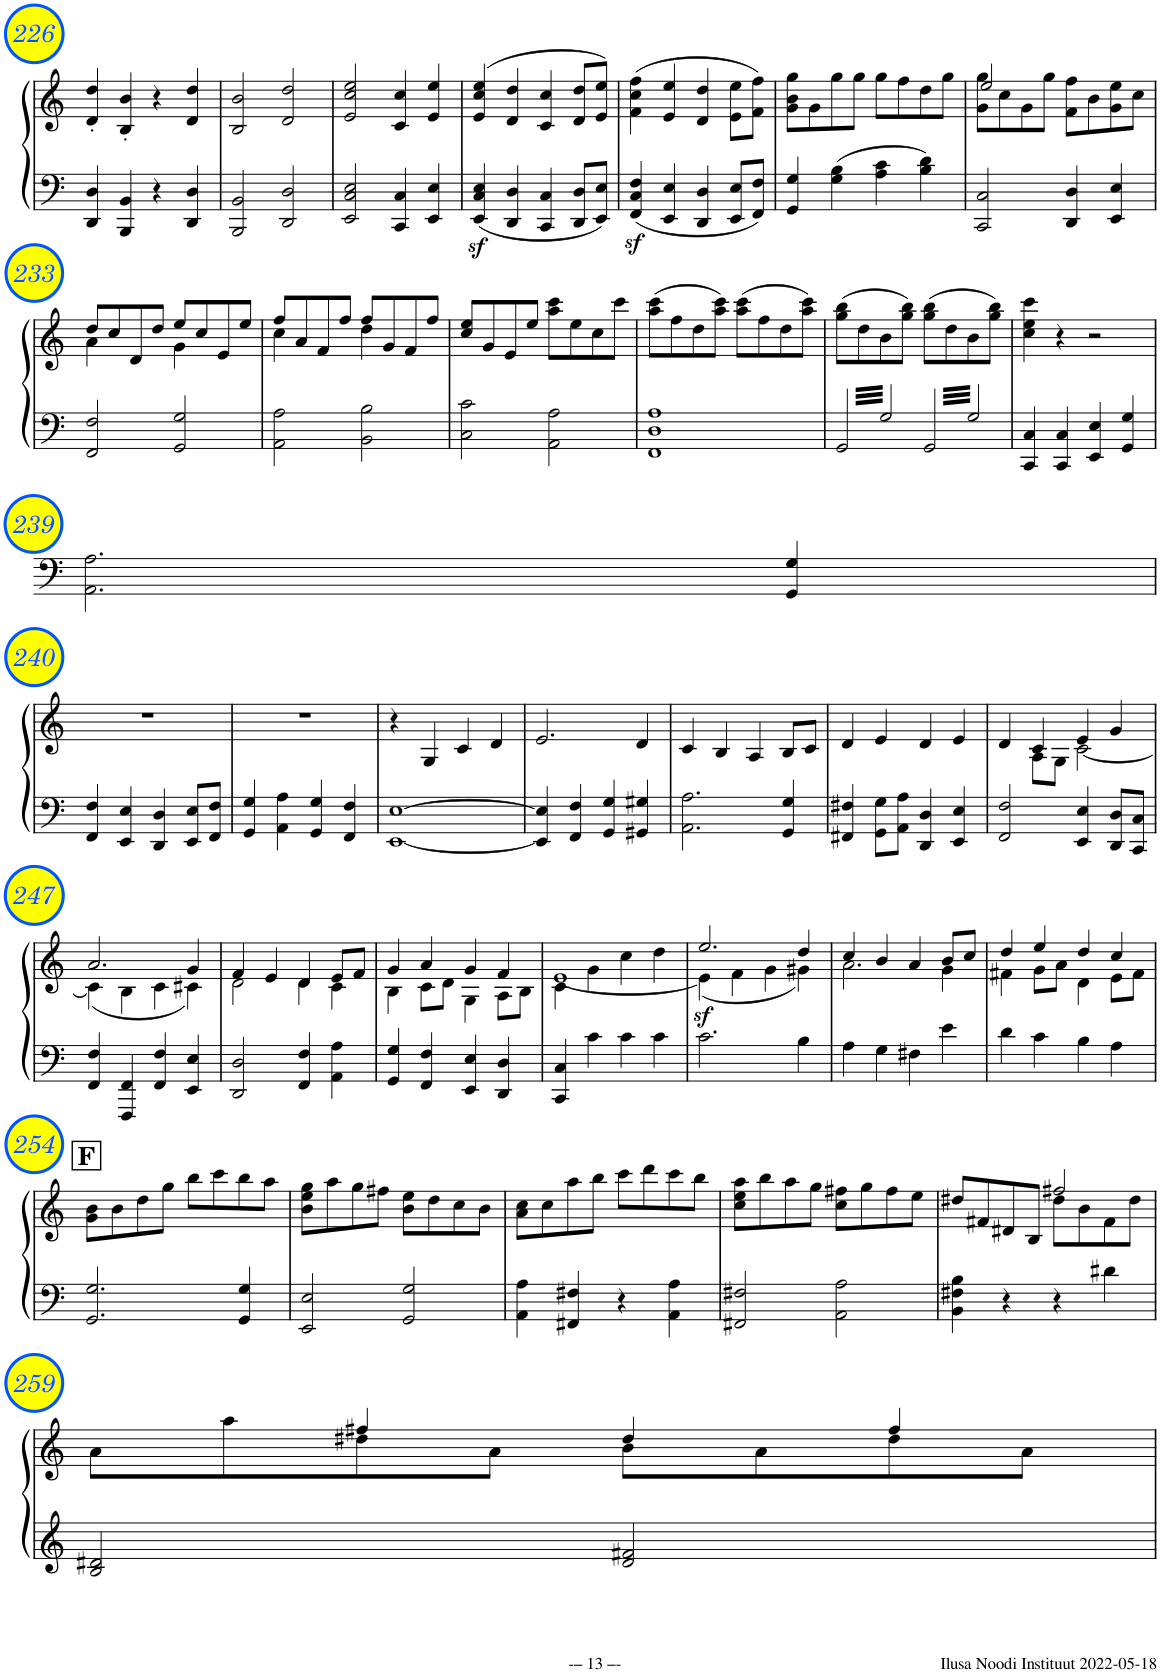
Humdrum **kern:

**kern	**kern	**dynam	**kern	**kern
*part3	*part3	*part3	*part2	*part1
*staff4	*staff3	*staff3/4	*staff2	*staff1
*I"Piano	*	*	*I"Flute	*I"Flute
*I'Pno	*	*	*	*
!!LO:PB:g=z
*clefF4	*clefG2	*	*clefG2	*clefG2
*k[]	*k[]	*	*k[]	*k[]
*M4/4	*M4/4	*	*M4/4	*M4/4
*met(c)	*met(c)	*	*met(c)	*met(c)
=226	=226	=226	=226	=226
4DD/ 4D/	4d/' 4dd/'	.	4ddd'	4ddd'
4BBB/ 4BB/	4B/' 4b/'	.	4bb'	4bb'
4r	4r	.	4r	4r
4DD/ 4D/	4d/ 4dd/	.	4ddd	4ddd
=227	=227	=227	=227	=227
2BBB/ 2BB/	2B/ 2b/	.	2bb	2bb
2DD/ 2D/	2d/ 2dd/	.	2ddd	2ddd
=228	=228	=228	=228	=228
2EE/ 2C/ 2E/	2e/ 2cc/ 2ee/	.	2eee	2eee
4CC/ 4C/	4c/ 4cc/	.	4ccc	4ccc
4EE/ 4E/	4e/ 4ee/	.	4eee	4eee
=229	=229	=229	=229	=229
4EE/z< 4C/z< 4E/z<	(>4e/ 4cc/ 4ee/	.	(4eeez<	(4eeez<
4DD/ 4D/	4d/ 4dd/	.	4ddd	4ddd
4CC/ 4C/	4c/ 4cc/	.	4ccc	4ccc
8DD/ 8D/L	8d/ 8dd/L	.	8ddd\L	8ddd\L
8EE/ 8E/J	8e/ 8ee/J)	.	8eee\J)	8eee\J)
=230	=230	=230	=230	=230
4FF/z< 4C/z< 4F/z<	(4f\ 4cc\ 4ff\	.	(4fffz<	(4fffz<
4EE/ 4E/	4e/ 4ee/	.	4eee	4eee
4DD/ 4D/	4d/ 4dd/	.	4ddd	4ddd
8EE/ 8E/L	8e\ 8ee\L	.	8eee\L	8eee\L
8FF/ 8F/J	8f\ 8ff\J)	.	8fff\J)	8fff\J)
=231	=231	=231	=231	=231
4GG/ 4G/	8g\ 8b\ 8gg\L	.	2r	[1ggg
.	8g\	.	.	.
4G\ 4B\	8gg\	.	.	.
.	8gg\J	.	.	.
4A\ 4c\	8gg\L	.	2gg	.
.	8ff\	.	.	.
4B\ 4d\	8dd\	.	.	.
.	8gg\J	.	.	.
=232	=232	=232	=232	=232
*	*^	*	*	*
2CC/ 2C/	8g\ 8gg\L	2ee/	.	2eee	2ggg]
.	8cc\	.	.	.	.
.	8g\	.	.	.	.
.	8gg\J	.	.	.	.
4DD/ 4D/	8f\ 8ff\L	2ryy	.	4ddd	4fff
.	8b\	.	.	.	.
4EE/ 4E/	8g\ 8ee\	.	.	4ccc	4eee
.	8cc\J	.	.	.	.
!!LO:LB:g=z
=233	=233	=233	=233	=233	=233
2FF/ 2F/	8dd/L	4a\	.	2ccc	2ddd
.	8cc/	.	.	.	.
.	8d/	4ryy	.	.	.
.	8dd/J	.	.	.	.
2GG/ 2G/	8ee/L	4g\	.	2ccc	2eee
.	8cc/	.	.	.	.
.	8e/	4ryy	.	.	.
.	8ee/J	.	.	.	.
=234	=234	=234	=234	=234	=234
2AA\ 2A\	8ff/L	4cc\	.	2ccc	1fff
.	8a/	.	.	.	.
.	8f/	4ryy	.	.	.
.	8ff/J	.	.	.	.
2BB\ 2B\	8ff/L	4dd\	.	2ddd	.
.	8g/	.	.	.	.
.	8f/	4ryy	.	.	.
.	8ff/J	.	.	.	.
*	*v	*v	*	*	*
=235	=235	=235	=235	=235
2C\ 2c\	8cc/ 8ee/L	.	4ccc	4eee
.	8g/	.	.	.
.	8e/	.	4r	4r
.	8ee/J	.	.	.
2AA\ 2A\	8aa\ 8ccc\L	.	4ccc	4eee
.	8ee\	.	.	.
.	8cc\	.	4ccc	4eee
.	8ccc\J	.	.	.
=236	=236	=236	=236	=236
1FF 1D 1A	(8aa\ 8ccc\L	.	1ccc	[1ddd
.	8ff\	.	.	.
.	8dd\	.	.	.
.	8aa\ 8ccc\J)	.	.	.
.	(8aa\ 8ccc\L	.	.	.
.	8ff\	.	.	.
.	8dd\	.	.	.
.	8aa\ 8ccc\J)	.	.	.
=237	=237	=237	=237	=237
6.GG/	(8gg\ 8bb\L	.	1bb	1ddd]
.	8dd\	.	.	.
6.G/	8b\	.	.	.
.	8gg\ 8bb\J)	.	.	.
6.GG/	(8gg\ 8bb\L	.	.	.
.	8dd\	.	.	.
6.G/	8b\	.	.	.
.	8gg\ 8bb\J)	.	.	.
=238	=238	=238	=238	=238
4CC/ 4C/	4cc\ 4ee\ 4ccc\	.	4ee	4ccc
!	!	!	!LO:N:vis=2	!LO:N:vis=2
4CC/ 4C/	4r	.	2.r	2.r
4EE/ 4E/	2r	.	.	.
4GG/ 4G/	.	.	.	.
!!LO:LB:g=z
=239	=239	=239	=239	=239
2.AA\ 2.A\	1r	.	1r	1r
4GG/ 4G/	.	.	.	.
!!LO:LB:g=z
=240	=240	=240	=240	=240
4FF/ 4F/	1r	.	1r	1r
4EE/ 4E/	.	.	.	.
4DD/ 4D/	.	.	.	.
8EE/ 8E/L	.	.	.	.
8FF/ 8F/J	.	.	.	.
=241	=241	=241	=241	=241
4GG/ 4G/	1r	.	1r	1r
4AA\ 4A\	.	.	.	.
4GG/ 4G/	.	.	.	.
4FF/ 4F/	.	.	.	.
=242	=242	=242	=242	=242
[1EE [1E	4r	.	1r	1r
.	4G/	.	.	.
.	4c/	.	.	.
.	4d/	.	.	.
=243	=243	=243	=243	=243
4EE/] 4E/]	2.e/	.	1r	1r
4FF/ 4F/	.	.	.	.
4GG/ 4G/	.	.	.	.
4GG#X/ 4G#X/	4d/	.	.	.
=244	=244	=244	=244	=244
2.AA\ 2.A\	4c/	.	1r	1r
.	4B/	.	.	.
.	4A/	.	.	.
4GG/ 4G/	8B/L	.	.	.
.	8c/J	.	.	.
=245	=245	=245	=245	=245
4FF#X/ 4F#X/	4d/	.	1r	1r
8GG\ 8G\L	4e/	.	.	.
8AA\ 8A\J	.	.	.	.
4DD/ 4D/	4d/	.	.	.
4EE/ 4E/	4e/	.	.	.
=246	=246	=246	=246	=246
*	*^	*	*	*
2FF/ 2F/	4d/	4ryy	.	1r	1r
.	4c/	8A\L	.	.	.
.	.	8G\J	.	.	.
4EE/ 4E/	4e/	[2c\	.	.	.
8DD/ 8D/L	4g/	.	.	.	.
8CC/ 8C/J	.	.	.	.	.
!!LO:LB:g=z
=247	=247	=247	=247	=247	=247
4FF/ 4F/	2.a/	(4c\]	.	1r	1r
4FFF/ 4FF/	.	4B\	.	.	.
4FF/ 4F/	.	4c\	.	.	.
4EE/ 4E/	4g/	4c#X\)	.	.	.
=248	=248	=248	=248	=248	=248
2DD/ 2D/	4f/	2d\	.	1r	1r
.	4e/	.	.	.	.
4FF/ 4F/	4d/	4d\	.	.	.
4AA\ 4A\	8e/L	4c\	.	.	.
.	8f/J	.	.	.	.
=249	=249	=249	=249	=249	=249
4GG/ 4G/	4g/	4B\	.	1r	1r
4FF/ 4F/	4a/	8c\L	.	.	.
.	.	8d\J	.	.	.
4EE/ 4E/	4g/	4G\	.	.	.
4DD/ 4D/	4f/	8A\L	.	.	.
.	.	8B\J	.	.	.
=250	=250	=250	=250	=250	=250
4CC/ 4C/	[<1e	4c\	.	1r	1r
4c\	.	4g\	.	.	.
4c\	.	4cc\	.	.	.
4c\	.	4dd\	.	.	.
=251	=251	=251	=251	=251	=251
!	!	!	!LO:DY:b	!	!
2.c\	(<4e\]	2.ee/	sf	1r	1r
.	4f\	.	.	.	.
.	4g\	.	.	.	.
4B\	4g#X\)	4dd/	.	.	.
=252	=252	=252	=252	=252	=252
4A\	4cc/	2.a\	.	1r	1r
4G\	4b/	.	.	.	.
4F#X\	4a/	.	.	.	.
4e\	8b/L	4g\	.	.	.
.	8cc/J	.	.	.	.
=253	=253	=253	=253	=253	=253
4d\	4dd/	4f#X\	.	1r	1r
4c\	4ee/	8g\L	.	.	.
.	.	8a\J	.	.	.
4B\	4dd/	4d\	.	.	.
4A\	4cc/	8e\L	.	.	.
.	.	8f#\J	.	.	.
*	*v	*v	*	*	*
!!LO:LB:g=z
!!LO:REH:place=s1:a:B:cj:fs=14:t=F
=254	=254	=254	=254	=254
2.GG/ 2.G/	8g\ 8b\L	.	2r	2r
.	8b\	.	.	.
.	8dd\	.	.	.
.	8gg\J	.	.	.
.	8bb\L	.	[2bb	[2bb
.	8ccc\	.	.	.
4GG/ 4G/	8bb\	.	.	.
.	8aa\J	.	.	.
=255	=255	=255	=255	=255
2EE/ 2E/	8b\ 8ee\ 8gg\L	.	2bb]	2bb]
.	8aa\	.	.	.
.	8gg\	.	.	.
.	8ff#X\J	.	.	.
2GG/ 2G/	8b\ 8ee\L	.	2bb	2bb
.	8dd\	.	.	.
.	8cc\	.	.	.
.	8b\J	.	.	.
=256	=256	=256	=256	=256
4AA\ 4A\	8a\ 8cc\L	.	[1ccc	[1ccc
.	8cc\	.	.	.
4FF#X/ 4F#X/	8aa\	.	.	.
.	8bb\J	.	.	.
4r	8ccc\L	.	.	.
.	8ddd\	.	.	.
4AA\ 4A\	8ccc\	.	.	.
.	8bb\J	.	.	.
=257	=257	=257	=257	=257
2FF#X/ 2F#X/	8cc\ 8ee\ 8aa\L	.	2ccc]	2ccc]
.	8bb\	.	.	.
.	8aa\	.	.	.
.	8gg\J	.	.	.
2AA\ 2A\	8cc\ 8ff#X\L	.	2ccc	2ccc
.	8gg\	.	.	.
.	8ff#\	.	.	.
.	8ee\J	.	.	.
=258	=258	=258	=258	=258
*	*^	*	*	*
4BB\ 4F#X\ 4B\	8dd#X/L	2ryy	.	4bb	4bb
.	8f#X/	.	.	.	.
!	!	!	!	!LO:N:vis=2	!LO:N:vis=2
4r	8d#X/	.	.	2.r	2.r
.	8B/J	.	.	.	.
4r	2ff#X/	8dd#\L	.	.	.
.	.	8b\	.	.	.
4d#X\	.	8f#\	.	.	.
.	.	8dd#\J	.	.	.
!!LO:LB:g=z
=259	=259	=259	=259	=259	=259
2B/ 2d#X/	4ryy	8a\L	.	1r	1r
.	.	8aa\	.	.	.
.	4ff#X/	8dd#X\	.	.	.
.	.	8a\J	.	.	.
2d#/ 2f#X/	4dd#/	8b\L	.	.	.
.	.	8a\	.	.	.
.	4ff#/	8dd#\	.	.	.
.	.	8a\J	.	.	.
*	*v	*v	*	*	*
=	=	=	=	=
*-	*-	*-	*-	*-
